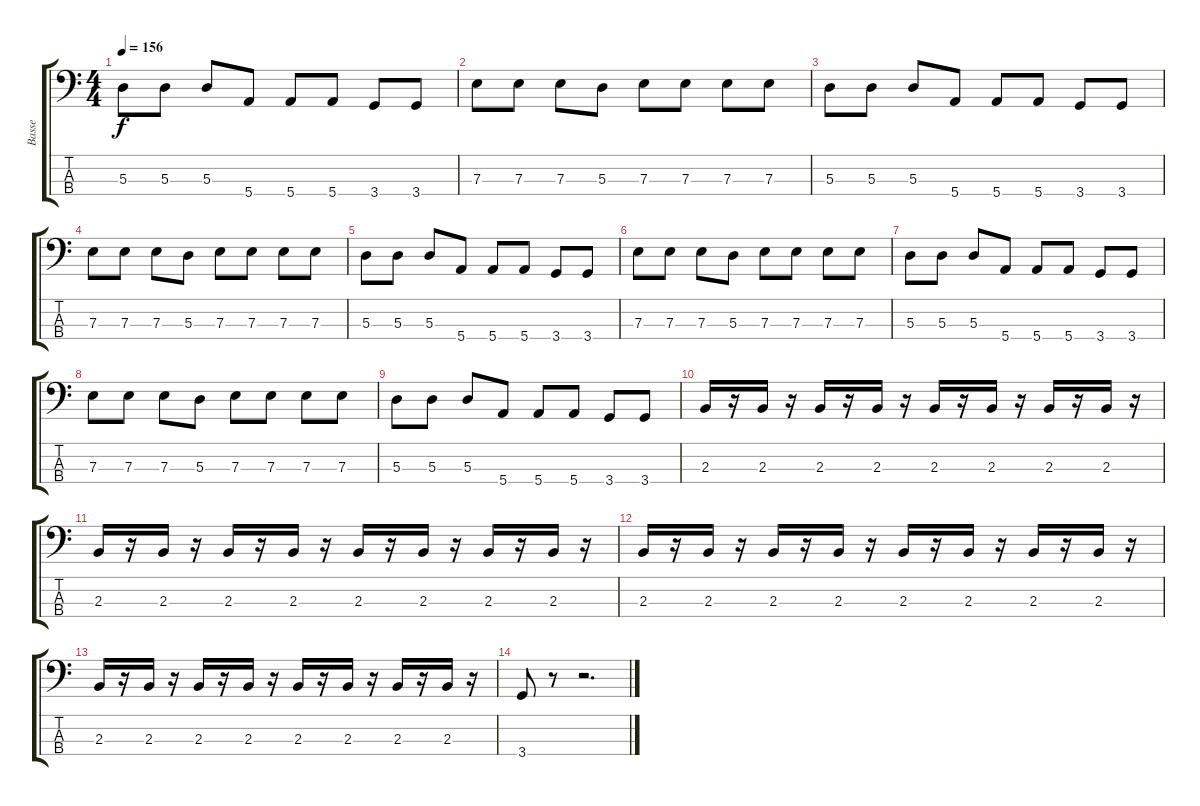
\track ("Basse" "Basse") {instrument electricbassfinger}
\staff {score tabs}
\tuning (G2 D2 A1 E1) {hide}
\ts (4 4)
\tempo 156
\clef f4
\ks c
5.3.8{dy f} 5.3.8 5.3.8 5.4.8 5.4.8 5.4.8 3.4.8 3.4.8 |
7.3.8 7.3.8 7.3.8 5.3.8 7.3.8 7.3.8 7.3.8 7.3.8 |
5.3.8 5.3.8 5.3.8 5.4.8 5.4.8 5.4.8 3.4.8 3.4.8 |
7.3.8 7.3.8 7.3.8 5.3.8 7.3.8 7.3.8 7.3.8 7.3.8 |
5.3.8 5.3.8 5.3.8 5.4.8 5.4.8 5.4.8 3.4.8 3.4.8 |
7.3.8 7.3.8 7.3.8 5.3.8 7.3.8 7.3.8 7.3.8 7.3.8 |
5.3.8 5.3.8 5.3.8 5.4.8 5.4.8 5.4.8 3.4.8 3.4.8 |
7.3.8 7.3.8 7.3.8 5.3.8 7.3.8 7.3.8 7.3.8 7.3.8 |
5.3.8 5.3.8 5.3.8 5.4.8 5.4.8 5.4.8 3.4.8 3.4.8 |
2.3.16 r.16 2.3.16 r.16 2.3.16 r.16 2.3.16 r.16 2.3.16 r.16 2.3.16 r.16 2.3.16 r.16 2.3.16 r.16 |
2.3.16 r.16 2.3.16 r.16 2.3.16 r.16 2.3.16 r.16 2.3.16 r.16 2.3.16 r.16 2.3.16 r.16 2.3.16 r.16 |
2.3.16 r.16 2.3.16 r.16 2.3.16 r.16 2.3.16 r.16 2.3.16 r.16 2.3.16 r.16 2.3.16 r.16 2.3.16 r.16 |
2.3.16 r.16 2.3.16 r.16 2.3.16 r.16 2.3.16 r.16 2.3.16 r.16 2.3.16 r.16 2.3.16 r.16 2.3.16 r.16 |
3.4.8 r.8 r.2{d}
